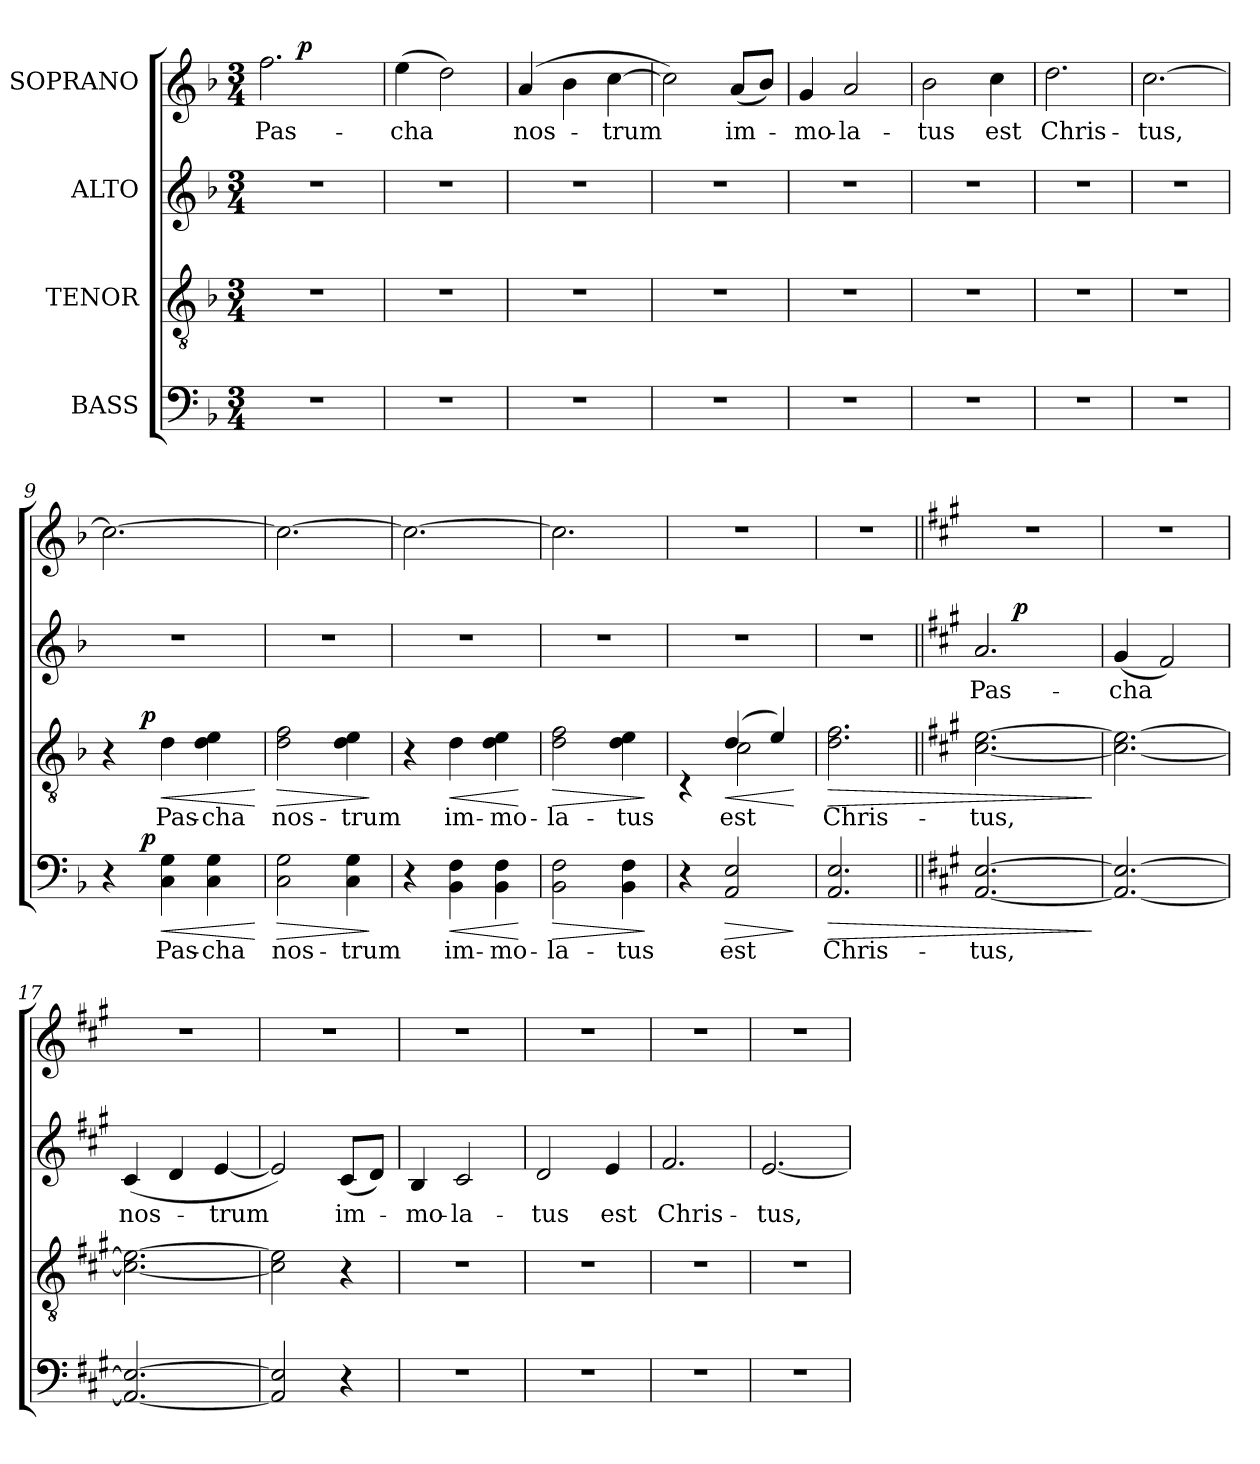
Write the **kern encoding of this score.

**kern	**text	**dynam	**kern	**text	**dynam	**kern	**text	**dynam	**kern	**text	**dynam
*part4	*part4	*part4	*part3	*part3	*part3	*part2	*part2	*part2	*part1	*part1	*part1
*staff4	*staff4	*staff4	*staff3	*staff3	*staff3	*staff2	*staff2	*staff2	*staff1	*staff1	*staff1
*I"BASS	*	*	*I"TENOR	*	*	*I"ALTO	*	*	*I"SOPRANO	*	*
!!LO:PB:g=z
*clefF4	*	*	*clefGv2	*	*	*clefG2	*	*	*clefG2	*	*
*k[b-]	*	*	*k[b-]	*	*	*k[b-]	*	*	*k[b-]	*	*
*F:	*	*	*F:	*	*	*F:	*	*	*F:	*	*
*M3/4	*	*	*M3/4	*	*	*M3/4	*	*	*M3/4	*	*
=1	=1	=1	=1	=1	=1	=1	=1	=1	=1	=1	=1
!LO:N:vis=1	!	!	!LO:N:vis=1	!	!	!LO:N:vis=1	!	!	!	!LO:LY:b	!
*	*	*	*	*	*	*	*	*	*^	*	*
2.r	.	.	2.r	.	.	2.r	.	.	2.ff\	8.ryy	Pas-	.
!	!	!	!	!	!	!	!	!	!	!	!	!LO:DY:a
.	.	.	.	.	.	.	.	.	.	2ryy	.	p
.	.	.	.	.	.	.	.	.	.	16ryy	.	.
=2	=2	=2	=2	=2	=2	=2	=2	=2	=2	=2	=2	=2
!LO:N:vis=1	!	!	!LO:N:vis=1	!	!	!LO:N:vis=1	!	!	!	!	!LO:LY:b	!
*	*	*	*	*	*	*	*	*	*v	*v	*	*
2.r	.	.	2.r	.	.	2.r	.	.	(>4ee\	-cha	.
.	.	.	.	.	.	.	.	.	2dd\)	.	.
=3	=3	=3	=3	=3	=3	=3	=3	=3	=3	=3	=3
!LO:N:vis=1	!	!	!LO:N:vis=1	!	!	!LO:N:vis=1	!	!	!	!LO:LY:b	!
2.r	.	.	2.r	.	.	2.r	.	.	(4a/	nos-	.
.	.	.	.	.	.	.	.	.	4b-\	.	.
!	!	!	!	!	!	!	!	!	!	!LO:LY:b	!
.	.	.	.	.	.	.	.	.	[>4cc\	-trum	.
=4	=4	=4	=4	=4	=4	=4	=4	=4	=4	=4	=4
!LO:N:vis=1	!	!	!LO:N:vis=1	!	!	!LO:N:vis=1	!	!	!	!	!
2.r	.	.	2.r	.	.	2.r	.	.	2cc\])	.	.
!	!	!	!	!	!	!	!	!	!	!LO:LY:b	!
.	.	.	.	.	.	.	.	.	(<8a/L	im-	.
.	.	.	.	.	.	.	.	.	8b-/J)	.	.
=5	=5	=5	=5	=5	=5	=5	=5	=5	=5	=5	=5
!LO:N:vis=1	!	!	!LO:N:vis=1	!	!	!LO:N:vis=1	!	!	!	!LO:LY:b	!
2.r	.	.	2.r	.	.	2.r	.	.	4g/	-mo-	.
!	!	!	!	!	!	!	!	!	!	!LO:LY:b:rj	!
.	.	.	.	.	.	.	.	.	2a/	-la-	.
=6	=6	=6	=6	=6	=6	=6	=6	=6	=6	=6	=6
!LO:N:vis=1	!	!	!LO:N:vis=1	!	!	!LO:N:vis=1	!	!	!	!LO:LY:b	!
2.r	.	.	2.r	.	.	2.r	.	.	2b-\	-tus	.
!	!	!	!	!	!	!	!	!	!	!LO:LY:b	!
.	.	.	.	.	.	.	.	.	4cc\	est	.
=7	=7	=7	=7	=7	=7	=7	=7	=7	=7	=7	=7
!LO:N:vis=1	!	!	!LO:N:vis=1	!	!	!LO:N:vis=1	!	!	!	!LO:LY:b	!
2.r	.	.	2.r	.	.	2.r	.	.	2.dd\	Chris-	.
=8	=8	=8	=8	=8	=8	=8	=8	=8	=8	=8	=8
!LO:N:vis=1	!	!	!LO:N:vis=1	!	!	!LO:N:vis=1	!	!	!	!LO:LY:b	!
2.r	.	.	2.r	.	.	2.r	.	.	[>2.cc\	-tus,	.
=9	=9	=9	=9	=9	=9	=9	=9	=9	=9	=9	=9
!	!	!	!	!	!	!LO:N:vis=1	!	!	!	!	!
*^	*	*	*^	*	*	*	*	*	*	*	*
4r	8.ryy	.	.	4r	8.ryy	.	.	2.r	.	.	2.cc\_	.	.
!	!	!	!LO:DY:a	!	!	!	!LO:DY:a	!	!	!	!	!	!
.	2ryy	.	p	.	2ryy	.	p	.	.	.	.	.	.
!	!	!LO:LY:b	!LO:HP:b	!	!	!LO:LY:b	!LO:HP:b	!	!	!	!	!	!
4C\ 4G\	.	Pas-	<	4d\	.	Pas-	<	.	.	.	.	.	.
!	!	!LO:LY:b:rj	!	!	!	!LO:LY:b	!	!	!	!	!	!	!
4C\ 4G\	.	-cha	.	4d\ 4e\	.	-cha	.	.	.	.	.	.	.
.	16ryy	.	.	.	16ryy	.	.	.	.	.	.	.	.
.	.	.	[	.	.	.	[	.	.	.	.	.	.
!!LO:LB:g=z
=10	=10	=10	=10	=10	=10	=10	=10	=10	=10	=10	=10	=10	=10
!	!	!LO:LY:b	!LO:HP:b	!	!	!LO:LY:b	!LO:HP:b	!LO:N:vis=1	!	!	!	!	!
*v	*v	*	*	*	*	*	*	*	*	*	*	*	*
*	*	*	*v	*v	*	*	*	*	*	*	*	*
2C\ 2G\	nos-	>	2d\ 2f\	nos-	>	2.r	.	.	2.cc\_	.	.
!	!LO:LY:b	!	!	!LO:LY:b	!	!	!	!	!	!	!
4C\ 4G\	-trum	.	4d\ 4e\	-trum	.	.	.	.	.	.	.
.	.	]	.	.	]	.	.	.	.	.	.
=11	=11	=11	=11	=11	=11	=11	=11	=11	=11	=11	=11
!	!	!	!	!	!	!LO:N:vis=1	!	!	!	!	!
4r	.	.	4r	.	.	2.r	.	.	2.cc\_	.	.
!	!LO:LY:b	!LO:HP:b	!	!LO:LY:b	!LO:HP:b	!	!	!	!	!	!
4BB-\ 4F\	im-	<	4d\	im-	<	.	.	.	.	.	.
!	!LO:LY:b:rj	!	!	!LO:LY:b	!	!	!	!	!	!	!
4BB-\ 4F\	-mo-	.	4d\ 4e\	-mo-	.	.	.	.	.	.	.
.	.	[	.	.	[	.	.	.	.	.	.
=12	=12	=12	=12	=12	=12	=12	=12	=12	=12	=12	=12
!	!LO:LY:b	!LO:HP:b	!	!LO:LY:b	!LO:HP:b	!LO:N:vis=1	!	!	!	!	!
2BB-\ 2F\	-la-	>	2d\ 2f\	-la-	>	2.r	.	.	2.cc\]	.	.
!	!LO:LY:b	!	!	!LO:LY:b	!	!	!	!	!	!	!
4BB-\ 4F\	-tus	.	4d\ 4e\	-tus	.	.	.	.	.	.	.
.	.	]	.	.	]	.	.	.	.	.	.
=13	=13	=13	=13	=13	=13	=13	=13	=13	=13	=13	=13
*	*	*	*^	*	*	*	*	*	*	*	*
!	!	!	!	!	!	!	!LO:N:vis=1	!	!	!LO:N:vis=1	!	!
4r	.	.	4ryy	4rC	.	.	2.r	.	.	2.r	.	.
!	!LO:LY:b	!LO:HP:b	!	!	!LO:LY:b	!LO:HP:b	!	!	!	!	!	!
2AA/ 2E/	est	>	(4d/	2c\	est	<	.	.	.	.	.	.
.	.	.	4e/)	.	.	.	.	.	.	.	.	.
*	*	*	*v	*v	*	*	*	*	*	*	*	*
.	.	]	.	.	[	.	.	.	.	.	.
=14	=14	=14	=14	=14	=14	=14	=14	=14	=14	=14	=14
!	!LO:LY:b	!LO:HP:b	!	!LO:LY:b	!LO:HP:b	!LO:N:vis=1	!	!	!LO:N:vis=1	!	!
2.AA/ 2.E/	Chris-	>	2.d\ 2.f\	Chris-	>	2.r	.	.	2.r	.	.
=15||	=15||	=15||	=15||	=15||	=15||	=15||	=15||	=15||	=15||	=15||	=15||
*k[f#c#g#]	*	*	*k[f#c#g#]	*	*	*k[f#c#g#]	*	*	*k[f#c#g#]	*	*
*A:	*	*	*A:	*	*	*A:	*	*	*A:	*	*
!	!LO:LY:b	!	!	!LO:LY:b	!	!	!LO:LY:b	!	!LO:N:vis=1	!	!
*	*	*	*	*	*	*^	*	*	*	*	*
[<2.AA/ [>2.E/	-tus,	.	[<2.c#i\ [>2.e\	-tus,	.	2.a/	8.ryy	Pas-	.	2.r	.	.
!	!	!	!	!	!	!	!	!	!LO:DY:a	!	!	!
.	.	.	.	.	.	.	2ryy	.	p	.	.	.
.	.	.	.	.	.	.	16ryy	.	.	.	.	.
.	.	]	.	.	]	.	.	.	.	.	.	.
=16	=16	=16	=16	=16	=16	=16	=16	=16	=16	=16	=16	=16
!	!	!	!	!	!	!	!	!LO:LY:b	!	!LO:N:vis=1	!	!
*	*	*	*	*	*	*v	*v	*	*	*	*	*
2.AA/_ 2.E/_	.	.	2.c#\_ 2.e\_	.	.	(<4g#/	-cha	.	2.r	.	.
.	.	.	.	.	.	2f#/)	.	.	.	.	.
=17	=17	=17	=17	=17	=17	=17	=17	=17	=17	=17	=17
!	!	!	!	!	!	!	!LO:LY:b	!	!LO:N:vis=1	!	!
2.AA/_ 2.E/_	.	.	2.c#\_ 2.e\_	.	.	(<4c#/	nos-	.	2.r	.	.
.	.	.	.	.	.	4d/	.	.	.	.	.
!	!	!	!	!	!	!	!LO:LY:b	!	!	!	!
.	.	.	.	.	.	[<4e/	-trum	.	.	.	.
=18	=18	=18	=18	=18	=18	=18	=18	=18	=18	=18	=18
!	!	!	!	!	!	!	!	!	!LO:N:vis=1	!	!
2AA/] 2E/]	.	.	2c#\] 2e\]	.	.	2e/])	.	.	2.r	.	.
!	!	!	!	!	!	!	!LO:LY:b	!	!	!	!
4r	.	.	4r	.	.	(<8c#/L	im-	.	.	.	.
.	.	.	.	.	.	8d/J)	.	.	.	.	.
=19	=19	=19	=19	=19	=19	=19	=19	=19	=19	=19	=19
!LO:N:vis=1	!	!	!LO:N:vis=1	!	!	!	!LO:LY:b	!	!LO:N:vis=1	!	!
2.r	.	.	2.r	.	.	4B/	-mo-	.	2.r	.	.
!	!	!	!	!	!	!	!LO:LY:b:rj	!	!	!	!
.	.	.	.	.	.	2c#/	-la-	.	.	.	.
!!LO:PB:g=z
=20	=20	=20	=20	=20	=20	=20	=20	=20	=20	=20	=20
!LO:N:vis=1	!	!	!LO:N:vis=1	!	!	!	!LO:LY:b	!	!LO:N:vis=1	!	!
2.r	.	.	2.r	.	.	2d/	-tus	.	2.r	.	.
!	!	!	!	!	!	!	!LO:LY:b	!	!	!	!
.	.	.	.	.	.	4e/	est	.	.	.	.
=21	=21	=21	=21	=21	=21	=21	=21	=21	=21	=21	=21
!LO:N:vis=1	!	!	!LO:N:vis=1	!	!	!	!LO:LY:b	!	!LO:N:vis=1	!	!
2.r	.	.	2.r	.	.	2.f#/	Chris-	.	2.r	.	.
=22	=22	=22	=22	=22	=22	=22	=22	=22	=22	=22	=22
!LO:N:vis=1	!	!	!LO:N:vis=1	!	!	!	!LO:LY:b	!	!LO:N:vis=1	!	!
2.r	.	.	2.r	.	.	[<2.e/	-tus,	.	2.r	.	.
=	=	=	=	=	=	=	=	=	=	=	=
*-	*-	*-	*-	*-	*-	*-	*-	*-	*-	*-	*-
